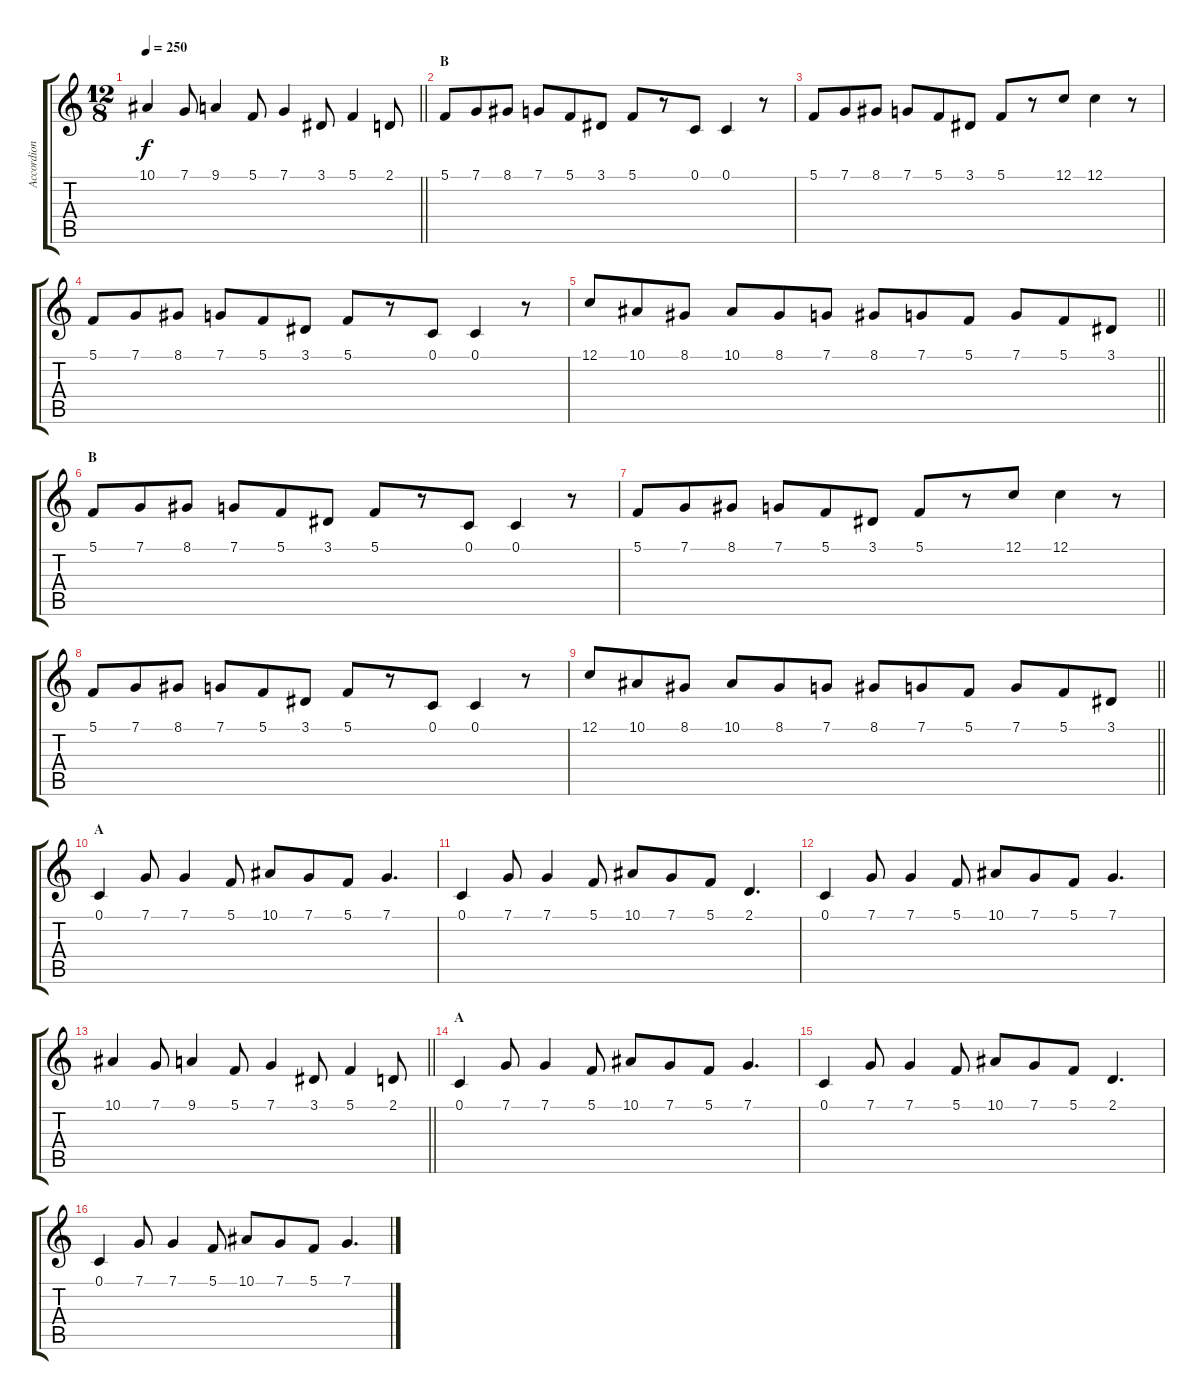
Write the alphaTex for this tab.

\track ("Accordion" "Accordion") {instrument accordion}
\staff {score tabs}
\tuning (C4 G3 Eb3 Bb2 F2 C2) {hide}
\ts (12 8)
\tempo 250
\clef g2
\barLineRight lightlight
\ks c
10.1.4{dy f} 7.1.8 9.1.4 5.1.8 7.1.4 3.1.8 5.1.4 2.1.8 |
\section ("" "B")
5.1.8 7.1.8 8.1.8 7.1.8 5.1.8 3.1.8 5.1.8 r.8 0.1.8 0.1.4 r.8 |
5.1.8 7.1.8 8.1.8 7.1.8 5.1.8 3.1.8 5.1.8 r.8 12.1.8 12.1.4 r.8 |
5.1.8 7.1.8 8.1.8 7.1.8 5.1.8 3.1.8 5.1.8 r.8 0.1.8 0.1.4 r.8 |
\barLineRight lightlight
12.1.8 10.1.8 8.1.8 10.1.8 8.1.8 7.1.8 8.1.8 7.1.8 5.1.8 7.1.8 5.1.8 3.1.8 |
\section ("" "B")
5.1.8 7.1.8 8.1.8 7.1.8 5.1.8 3.1.8 5.1.8 r.8 0.1.8 0.1.4 r.8 |
5.1.8 7.1.8 8.1.8 7.1.8 5.1.8 3.1.8 5.1.8 r.8 12.1.8 12.1.4 r.8 |
5.1.8 7.1.8 8.1.8 7.1.8 5.1.8 3.1.8 5.1.8 r.8 0.1.8 0.1.4 r.8 |
\barLineRight lightlight
12.1.8 10.1.8 8.1.8 10.1.8 8.1.8 7.1.8 8.1.8 7.1.8 5.1.8 7.1.8 5.1.8 3.1.8 |
\section ("" "A")
0.1.4 7.1.8 7.1.4 5.1.8 10.1.8 7.1.8 5.1.8 7.1.4{d} |
0.1.4 7.1.8 7.1.4 5.1.8 10.1.8 7.1.8 5.1.8 2.1.4{d} |
0.1.4 7.1.8 7.1.4 5.1.8 10.1.8 7.1.8 5.1.8 7.1.4{d} |
\barLineRight lightlight
10.1.4 7.1.8 9.1.4 5.1.8 7.1.4 3.1.8 5.1.4 2.1.8 |
\section ("" "A")
0.1.4 7.1.8 7.1.4 5.1.8 10.1.8 7.1.8 5.1.8 7.1.4{d} |
0.1.4 7.1.8 7.1.4 5.1.8 10.1.8 7.1.8 5.1.8 2.1.4{d} |
0.1.4 7.1.8 7.1.4 5.1.8 10.1.8 7.1.8 5.1.8 7.1.4{d}
